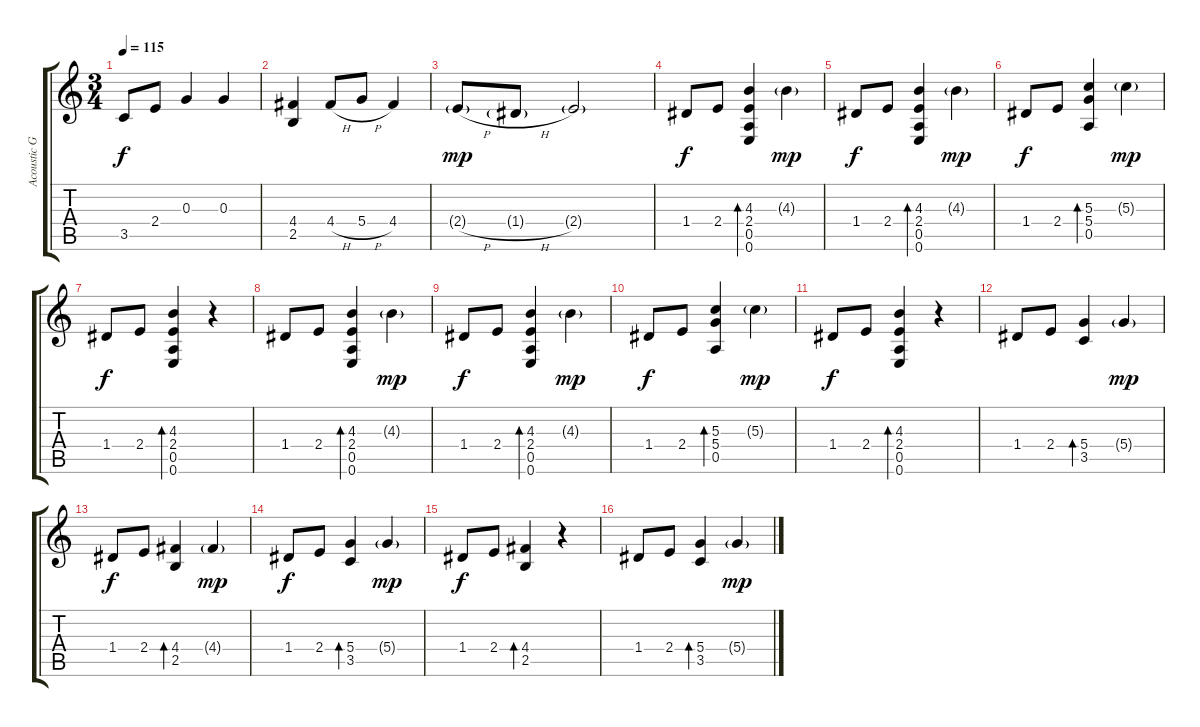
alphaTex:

\track ("Acoustic Guitar" "Acoustic G") {instrument acousticguitarsteel}
\staff {score tabs}
\tuning (E4 B3 G3 D3 A2 E2) {hide}
\ts (3 4)
\tempo 115
\clef g2
\ks c
3.5.8{dy f} 2.4.8 0.3.4 0.3.4 |
(4.4 2.5).4 4.4{h}.8 5.4{h}.8 4.4.4 |
2.4{h g}.8{dy mp} 1.4{h g}.8 2.4{g}.2 |
1.4.8{dy f} 2.4.8 (4.3 2.4 0.5 0.6).4{bd 240} 4.3{g}.4{dy mp} |
1.4.8{dy f} 2.4.8 (4.3 2.4 0.5 0.6).4{bd 240} 4.3{g}.4{dy mp} |
1.4.8{dy f} 2.4.8 (5.3 5.4 0.5).4{bd 240} 5.3{g}.4{dy mp} |
1.4.8{dy f} 2.4.8 (4.3 2.4 0.5 0.6).4{bd 240} r.4 |
1.4.8 2.4.8 (4.3 2.4 0.5 0.6).4{bd 240} 4.3{g}.4{dy mp} |
1.4.8{dy f} 2.4.8 (4.3 2.4 0.5 0.6).4{bd 240} 4.3{g}.4{dy mp} |
1.4.8{dy f} 2.4.8 (5.3 5.4 0.5).4{bd 240} 5.3{g}.4{dy mp} |
1.4.8{dy f} 2.4.8 (4.3 2.4 0.5 0.6).4{bd 240} r.4 |
1.4.8 2.4.8 (5.4 3.5).4{bd 240} 5.4{g}.4{dy mp} |
1.4.8{dy f} 2.4.8 (4.4 2.5).4{bd 240} 4.4{g}.4{dy mp} |
1.4.8{dy f} 2.4.8 (5.4 3.5).4{bd 240} 5.4{g}.4{dy mp} |
1.4.8{dy f} 2.4.8 (4.4 2.5).4{bd 240} r.4 |
1.4.8 2.4.8 (5.4 3.5).4{bd 240} 5.4{g}.4{dy mp}
